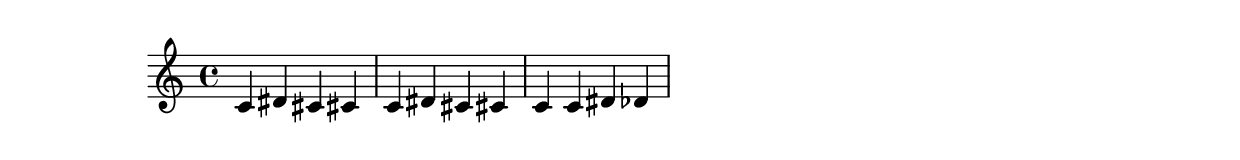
%% Do not edit this file; it is auto-generated from LSR http://lsr.dsi.unimi.it
%% This file is in the public domain.
\version "2.11.51"

\header {
  lsrtags = "pitches"

  doctitlees = "Alteraciones de estilo dodecafónico para todas las notas, incluidas las naturales"
  texidoces = "
En las obras de principios del s.XX, empezando por Schoenberg, Berg y
Webern (la \"Segunda\" escuela de Viena), cada nota de la escala de
doce tonos se debe tratar con igualdad, sin ninguna jerarquía como los
grados clásicos tonales.  Por tanto, estos compositores imprimen una
alteración accidental para cada nota, incluso en las notas naturales,
para enfatizar su nuevo enfoque de la teoría y el lenguaje musicales.

Este fragmento de código muestra cómo conseguir dichas reglas de
notación.

"


  texidoc = "
In early 20th century works, starting with Schoenberg, Berg and Webern
(the \"Second\" Viennese school), every pitch in the twelve-tone scale
has to be regarded as equal, without any hierarchy such as the
classical (tonal) degrees. Therefore, these composers print one
accidental for each note, even at natural pitches, to emphasize their
new approach to music theory and language.

This snippet shows how to achieve such notation rules. 

"
  doctitle = "Dodecaphonic-style accidentals for each note including naturals"
} % begin verbatim
webernAccidentals = {
  % the 5s are just "a value different from any accidental"
  \set Staff.keySignature = #'((0 . 5) (1 . 5) (2 . 5) (3 . 5)
                               (4 . 5) (5 . 5) (6 . 5))
  \set Staff.extraNatural = ##f
  #(set-accidental-style 'forget)
}

\score {
  {
    \webernAccidentals
    c'4 dis' cis' cis'
    c'4 dis' cis' cis'
    c'4 c' dis' des'
  }
  \layout {
    \context {
    \Staff
    \remove "Key_engraver"
    }
  }
}
